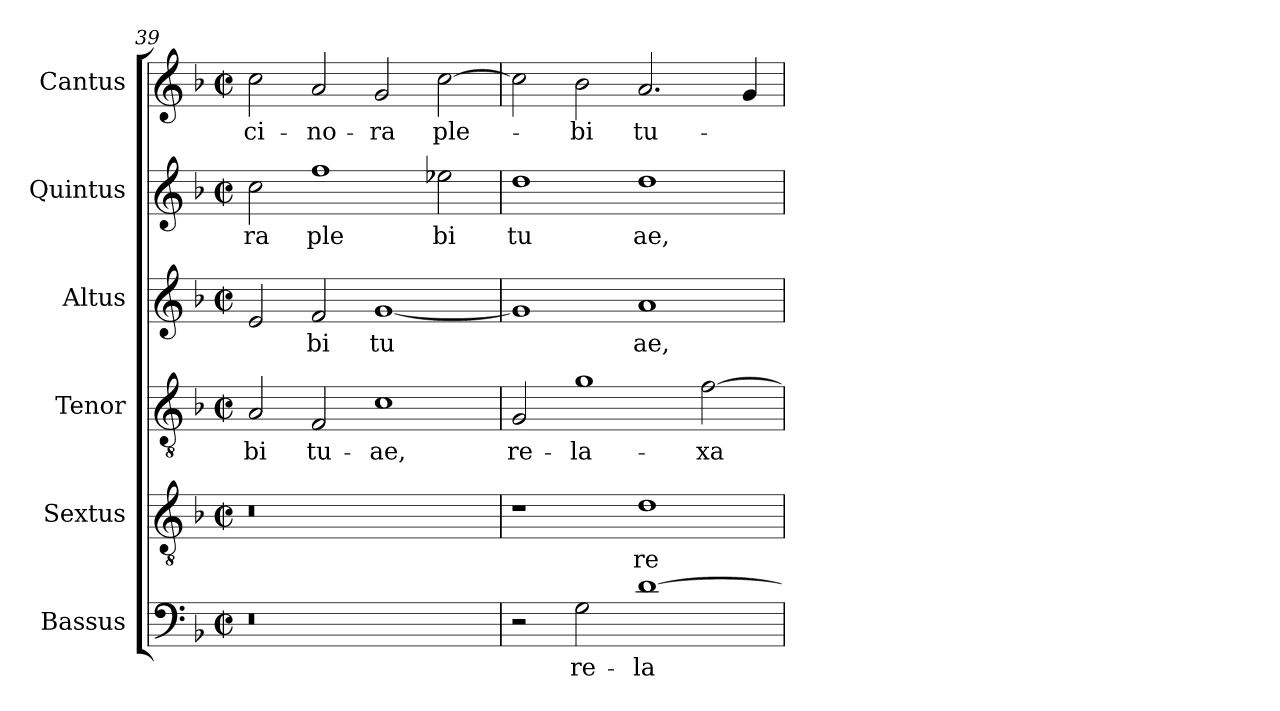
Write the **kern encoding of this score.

**kern	**text	**kern	**text	**kern	**text	**kern	**text	**kern	**text	**kern	**text
*part6	*part6	*part5	*part5	*part4	*part4	*part3	*part3	*part2	*part2	*part1	*part1
*staff6	*staff6	*staff5	*staff5	*staff4	*staff4	*staff3	*staff3	*staff2	*staff2	*staff1	*staff1
*I"Bassus	*	*I"Sextus	*	*I"Tenor	*	*I"Altus	*	*I"Quintus	*	*I"Cantus	*
*clefF4	*	*clefGv2	*	*clefGv2	*	*clefG2	*	*clefG2	*	*clefG2	*
*k[b-]	*	*k[b-]	*	*k[b-]	*	*k[b-]	*	*k[b-]	*	*k[b-]	*
*F:	*	*F:	*	*F:	*	*F:	*	*F:	*	*F:	*
*M2/2	*	*M2/2	*	*M2/2	*	*M2/2	*	*M2/2	*	*M2/2	*
*met(c|)	*	*met(c|)	*	*met(c|)	*	*met(c|)	*	*met(c|)	*	*met(c|)	*
=39	=39	=39	=39	=39	=39	=39	=39	=39	=39	=39	=39
!	!	!	!	!	!LO:LY:b:cj	!	!	!	!LO:LY:b:cj	!	!LO:LY:b:cj
0r	.	0r	.	2A/	-bi	2e/	.	2cc\	ra	2cc\	-ci-
!	!	!	!	!	!LO:LY:b:cj	!	!LO:LY:b:cj	!	!LO:LY:b:cj	!	!LO:LY:b:cj
.	.	.	.	2F/	tu-	2f/	bi	1ff	ple	2a/	-no-
!	!	!	!	!	!LO:LY:b:cj	!	!LO:LY:b:cj	!	!	!	!LO:LY:b:cj
.	.	.	.	1c	-ae,	[>1g	tu	.	.	2g/	-ra
!	!	!	!	!	!	!	!	!	!LO:LY:b:cj	!	!LO:LY:b
.	.	.	.	.	.	.	.	2ee-X\	bi	[<2cc\	ple-
!!LO:PB:g=z
=40	=40	=40	=40	=40	=40	=40	=40	=40	=40	=40	=40
!	!	!	!	!	!LO:LY:b:cj	!	!	!	!LO:LY:b:cj	!	!
2r	.	1r	.	2G/	re-	1g]	.	1dd	tu	2cc\]	.
!	!LO:LY:b:cj	!	!	!	!LO:LY:b:cj	!	!	!	!	!	!LO:LY:b:cj
2G\	re-	.	.	1g	-la-	.	.	.	.	2b-\	-bi
!	!LO:LY:b:cj	!	!LO:LY:b:cj	!	!	!	!LO:LY:b:cj	!	!LO:LY:b:cj	!	!LO:LY:b:cj
[>1d	-la-	1d	re-	.	.	1a	ae,	1dd	ae,	2.a/	tu-
!	!	!	!	!	!LO:LY:b:cj	!	!	!	!	!	!
.	.	.	.	[>2f\	-xa	.	.	.	.	.	.
.	.	.	.	.	.	.	.	.	.	4g/	.
=	=	=	=	=	=	=	=	=	=	=	=
*-	*-	*-	*-	*-	*-	*-	*-	*-	*-	*-	*-
